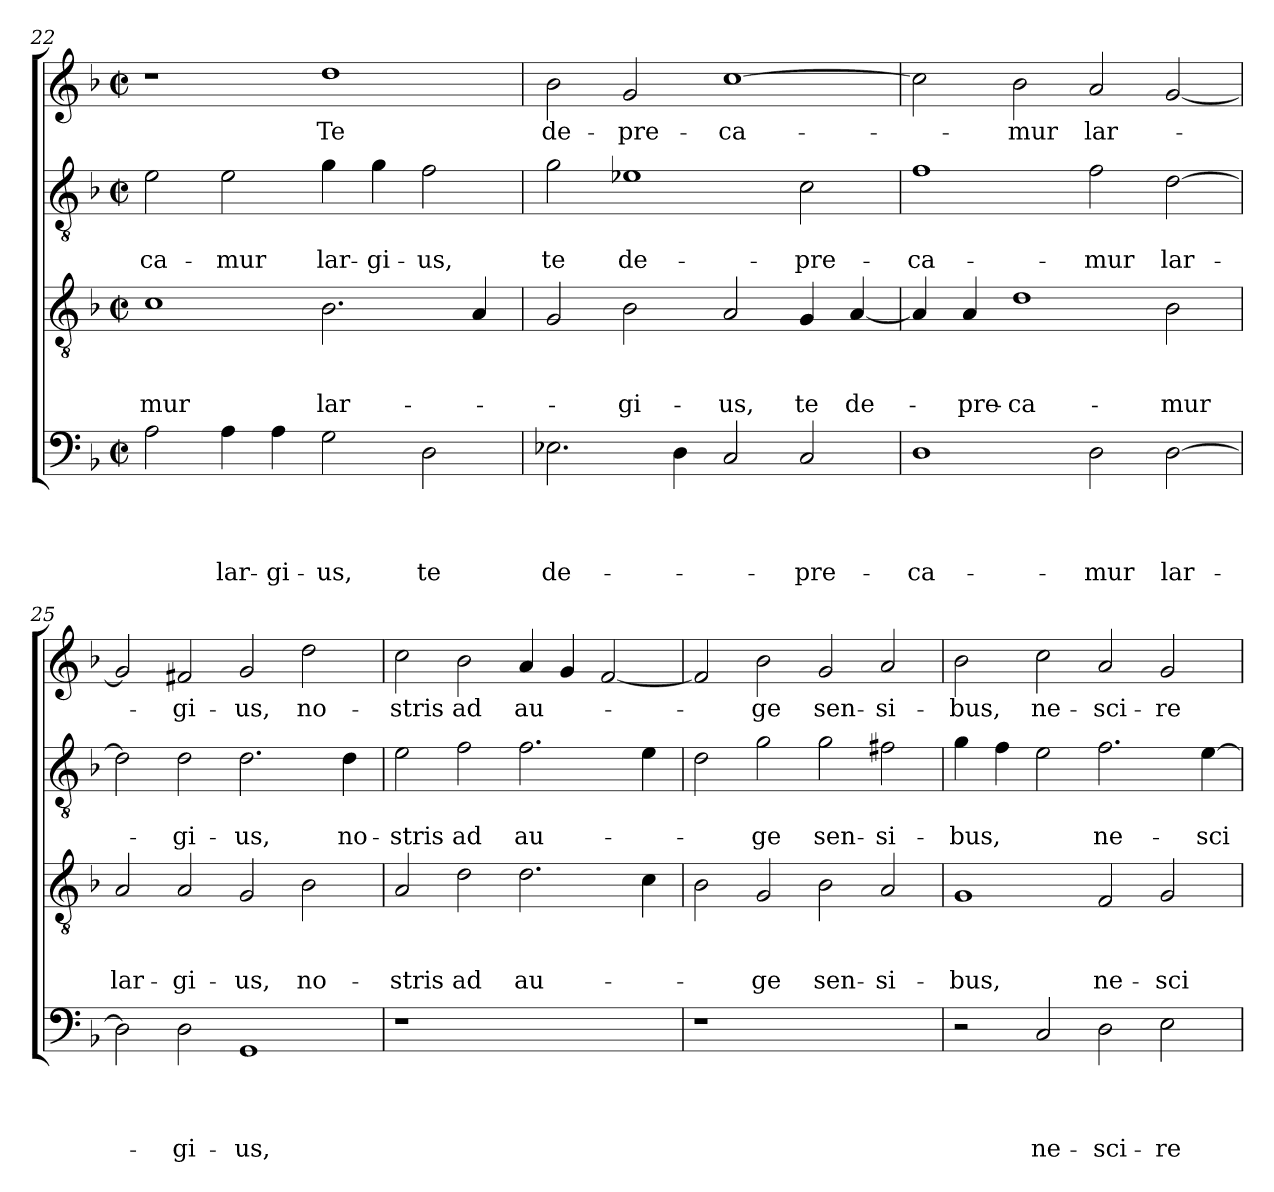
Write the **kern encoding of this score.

**kern	**text	**text	**text	**text	**kern	**text	**text	**text	**kern	**text	**text	**kern	**text
*part4	*part4	*part4	*part4	*part4	*part3	*part3	*part3	*part3	*part2	*part2	*part2	*part1	*part1
*staff4	*staff4	*staff4	*staff4	*staff4	*staff3	*staff3	*staff3	*staff3	*staff2	*staff2	*staff2	*staff1	*staff1
*clefF4	*	*	*	*	*clefGv2	*	*	*	*clefGv2	*	*	*clefG2	*
*k[b-]	*	*	*	*	*k[b-]	*	*	*	*k[b-]	*	*	*k[b-]	*
*F:	*	*	*	*	*F:	*	*	*	*F:	*	*	*F:	*
*M2/2	*	*	*	*	*M2/2	*	*	*	*M2/2	*	*	*M2/2	*
*met(c|)	*	*	*	*	*met(c|)	*	*	*	*met(c|)	*	*	*met(c|)	*
=22	=22	=22	=22	=22	=22	=22	=22	=22	=22	=22	=22	=22	=22
!	!	!	!	!	!	!	!	!LO:LY:b	!	!	!LO:LY:b	!	!
2A\	.	.	.	.	1c	.	.	-mur	2e\	.	-ca-	1r	.
!	!	!	!	!LO:LY:b	!	!	!	!	!	!	!LO:LY:b	!	!
4A\	.	.	.	lar-	.	.	.	.	2e\	.	-mur	.	.
!	!	!	!	!LO:LY:b	!	!	!	!	!	!	!	!	!
4A\	.	.	.	-gi-	.	.	.	.	.	.	.	.	.
!	!	!	!	!LO:LY:b	!	!	!	!LO:LY:b	!	!	!LO:LY:b	!	!LO:LY:b
2G\	.	.	.	-us,	2.B-\	.	.	lar-	4g\	.	lar-	1dd	Te
!	!	!	!	!	!	!	!	!	!	!	!LO:LY:b	!	!
.	.	.	.	.	.	.	.	.	4g\	.	-gi-	.	.
!	!	!	!	!LO:LY:b	!	!	!	!	!	!	!LO:LY:b	!	!
2D\	.	.	.	te	.	.	.	.	2f\	.	-us,	.	.
.	.	.	.	.	4A/	.	.	.	.	.	.	.	.
=23	=23	=23	=23	=23	=23	=23	=23	=23	=23	=23	=23	=23	=23
!	!	!	!	!LO:LY:b	!	!	!	!	!	!	!LO:LY:b	!	!LO:LY:b
2.E-X\	.	.	.	de-	2G/	.	.	.	2g\	.	te	2b-\	de-
!	!	!	!	!	!	!	!	!LO:LY:b	!	!	!LO:LY:b	!	!LO:LY:b
.	.	.	.	.	2B-\	.	.	-gi-	1e-X	.	de-	2g/	-pre-
4D\	.	.	.	.	.	.	.	.	.	.	.	.	.
!	!	!	!	!	!	!	!	!LO:LY:b	!	!	!	!	!LO:LY:b
2C/	.	.	.	.	2A/	.	.	-us,	.	.	.	[1cc	-ca-
!	!	!	!	!LO:LY:b	!	!	!	!LO:LY:b	!	!	!LO:LY:b	!	!
2C/	.	.	.	-pre-	4G/	.	.	te	2c\	.	-pre-	.	.
!	!	!	!	!	!	!	!	!LO:LY:b	!	!	!	!	!
.	.	.	.	.	[4A/	.	.	de-	.	.	.	.	.
=24	=24	=24	=24	=24	=24	=24	=24	=24	=24	=24	=24	=24	=24
!	!	!	!	!LO:LY:b	!	!	!	!	!	!	!LO:LY:b	!	!
1D	.	.	.	-ca-	4A/]	.	.	.	1f	.	-ca-	2cc\]	.
!	!	!	!	!	!	!	!	!LO:LY:b	!	!	!	!	!
.	.	.	.	.	4A/	.	.	-pre-	.	.	.	.	.
!	!	!	!	!	!	!	!	!LO:LY:b	!	!	!	!	!LO:LY:b
.	.	.	.	.	1d	.	.	-ca-	.	.	.	2b-\	-mur
!	!	!	!	!LO:LY:b	!	!	!	!	!	!	!LO:LY:b	!	!LO:LY:b
2D\	.	.	.	-mur	.	.	.	.	2f\	.	-mur	2a/	lar-
!	!	!	!	!LO:LY:b	!	!	!	!LO:LY:b	!	!	!LO:LY:b	!	!
[2D\	.	.	.	lar-	2B-\	.	.	-mur	[2d\	.	lar-	[2g/	.
!!LO:LB:g=z
=25	=25	=25	=25	=25	=25	=25	=25	=25	=25	=25	=25	=25	=25
!	!	!	!	!	!	!	!	!LO:LY:b	!	!	!	!	!
2D\]	.	.	.	.	2A/	.	.	lar-	2d\]	.	.	2g/]	.
!	!	!	!	!LO:LY:b	!	!	!	!LO:LY:b	!	!	!LO:LY:b	!	!LO:LY:b
2D\	.	.	.	-gi-	2A/	.	.	-gi-	2d\	.	-gi-	2f#X/	-gi-
!	!	!	!	!LO:LY:b	!	!	!	!LO:LY:b	!	!	!LO:LY:b	!	!LO:LY:b
1GG	.	.	.	-us,	2G/	.	.	-us,	2.d\	.	-us,	2g/	-us,
!	!	!	!	!	!	!	!	!LO:LY:b	!	!	!	!	!LO:LY:b
.	.	.	.	.	2B-\	.	.	no-	.	.	.	2dd\	no-
!	!	!	!	!	!	!	!	!	!	!	!LO:LY:b	!	!
.	.	.	.	.	.	.	.	.	4d\	.	no-	.	.
=26	=26	=26	=26	=26	=26	=26	=26	=26	=26	=26	=26	=26	=26
!	!	!	!	!	!	!	!	!LO:LY:b	!	!	!LO:LY:b	!	!LO:LY:b
1r	.	.	.	.	2A/	.	.	-stris	2e\	.	-stris	2cc\	-stris
!	!	!	!	!	!	!	!	!LO:LY:b	!	!	!LO:LY:b	!	!LO:LY:b
.	.	.	.	.	2d\	.	.	ad	2f\	.	ad	2b-\	ad
!	!	!	!	!	!	!	!	!LO:LY:b	!	!	!LO:LY:b	!	!LO:LY:b
1ryy	.	.	.	.	2.d\	.	.	au-	2.f\	.	au-	4a/	au-
.	.	.	.	.	.	.	.	.	.	.	.	4g/	.
.	.	.	.	.	.	.	.	.	.	.	.	[2f/	.
.	.	.	.	.	4c\	.	.	.	4e\	.	.	.	.
=27	=27	=27	=27	=27	=27	=27	=27	=27	=27	=27	=27	=27	=27
1r	.	.	.	.	2B-\	.	.	.	2d\	.	.	2f/]	.
!	!	!	!	!	!	!	!	!LO:LY:b	!	!	!LO:LY:b	!	!LO:LY:b
.	.	.	.	.	2G/	.	.	-ge	2g\	.	-ge	2b-\	-ge
!	!	!	!	!	!	!	!	!LO:LY:b	!	!	!LO:LY:b	!	!LO:LY:b
1ryy	.	.	.	.	2B-\	.	.	sen-	2g\	.	sen-	2g/	sen-
!	!	!	!	!	!	!	!	!LO:LY:b	!	!	!LO:LY:b	!	!LO:LY:b
.	.	.	.	.	2A/	.	.	-si-	2f#X\	.	-si-	2a/	-si-
=28	=28	=28	=28	=28	=28	=28	=28	=28	=28	=28	=28	=28	=28
!	!	!	!	!	!	!	!	!LO:LY:b	!	!	!LO:LY:b	!	!LO:LY:b
2r	.	.	.	.	1G	.	.	-bus,	4g\	.	-bus,	2b-\	-bus,
.	.	.	.	.	.	.	.	.	4f\	.	.	.	.
!	!	!	!	!LO:LY:b	!	!	!	!	!	!	!	!	!LO:LY:b
2C/	.	.	.	ne-	.	.	.	.	2e\	.	.	2cc\	ne-
!	!	!	!	!LO:LY:b	!	!	!	!LO:LY:b	!	!	!LO:LY:b	!	!LO:LY:b
2D\	.	.	.	-sci-	2F/	.	.	ne-	2.f\	.	ne-	2a/	-sci-
!	!	!	!	!LO:LY:b	!	!	!	!LO:LY:b	!	!	!	!	!LO:LY:b
2E\	.	.	.	-re	2G/	.	.	-sci-	.	.	.	2g/	-re
!	!	!	!	!	!	!	!	!	!	!	!LO:LY:b	!	!
.	.	.	.	.	.	.	.	.	[4e\	.	-sci-	.	.
=	=	=	=	=	=	=	=	=	=	=	=	=	=
*-	*-	*-	*-	*-	*-	*-	*-	*-	*-	*-	*-	*-	*-
